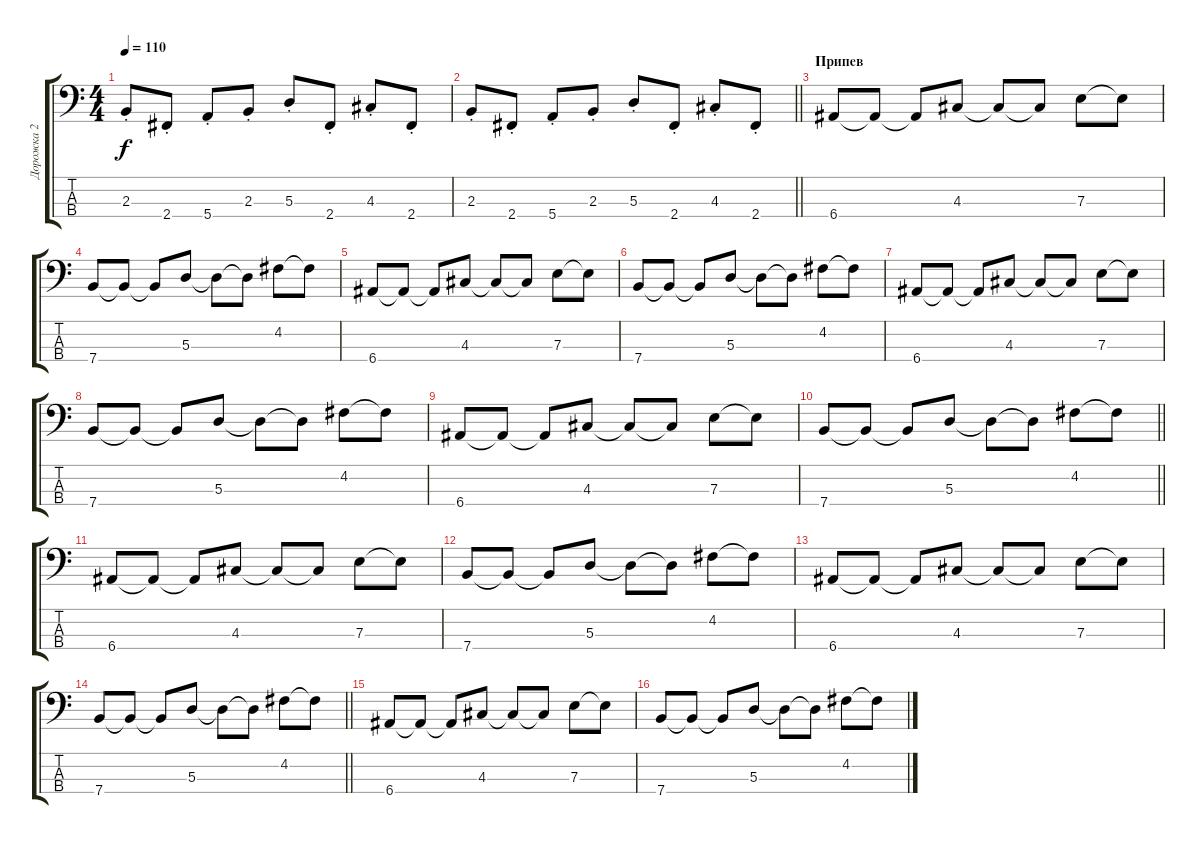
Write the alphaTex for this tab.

\track ("Дорожка 2" "Дорожка 2") {instrument electricbassfinger}
\staff {score tabs}
\tuning (G2 D2 A1 E1) {hide}
\ts (4 4)
\tempo 110
\clef f4
\ks c
2.3{st}.8{dy f} 2.4{st}.8 5.4{st}.8 2.3{st}.8 5.3{st}.8 2.4{st}.8 4.3{st}.8 2.4{st}.8 |
\barLineRight lightlight
2.3{st}.8 2.4{st}.8 5.4{st}.8 2.3{st}.8 5.3{st}.8 2.4{st}.8 4.3{st}.8 2.4{st}.8 |
\section ("" "Припев")
6.4.8 6.4{t}.8 6.4{t}.8 4.3.8 4.3{t}.8 4.3{t}.8 7.3.8 7.3{t}.8 |
7.4.8 7.4{t}.8 7.4{t}.8 5.3.8 5.3{t}.8 5.3{t}.8 4.2.8 4.2{t}.8 |
6.4.8 6.4{t}.8 6.4{t}.8 4.3.8 4.3{t}.8 4.3{t}.8 7.3.8 7.3{t}.8 |
7.4.8 7.4{t}.8 7.4{t}.8 5.3.8 5.3{t}.8 5.3{t}.8 4.2.8 4.2{t}.8 |
6.4.8 6.4{t}.8 6.4{t}.8 4.3.8 4.3{t}.8 4.3{t}.8 7.3.8 7.3{t}.8 |
7.4.8 7.4{t}.8 7.4{t}.8 5.3.8 5.3{t}.8 5.3{t}.8 4.2.8 4.2{t}.8 |
6.4.8 6.4{t}.8 6.4{t}.8 4.3.8 4.3{t}.8 4.3{t}.8 7.3.8 7.3{t}.8 |
\barLineRight lightlight
7.4.8 7.4{t}.8 7.4{t}.8 5.3.8 5.3{t}.8 5.3{t}.8 4.2.8 4.2{t}.8 |
6.4.8 6.4{t}.8 6.4{t}.8 4.3.8 4.3{t}.8 4.3{t}.8 7.3.8 7.3{t}.8 |
7.4.8 7.4{t}.8 7.4{t}.8 5.3.8 5.3{t}.8 5.3{t}.8 4.2.8 4.2{t}.8 |
6.4.8 6.4{t}.8 6.4{t}.8 4.3.8 4.3{t}.8 4.3{t}.8 7.3.8 7.3{t}.8 |
\barLineRight lightlight
7.4.8 7.4{t}.8 7.4{t}.8 5.3.8 5.3{t}.8 5.3{t}.8 4.2.8 4.2{t}.8 |
6.4.8 6.4{t}.8 6.4{t}.8 4.3.8 4.3{t}.8 4.3{t}.8 7.3.8 7.3{t}.8 |
7.4.8 7.4{t}.8 7.4{t}.8 5.3.8 5.3{t}.8 5.3{t}.8 4.2.8 4.2{t}.8
